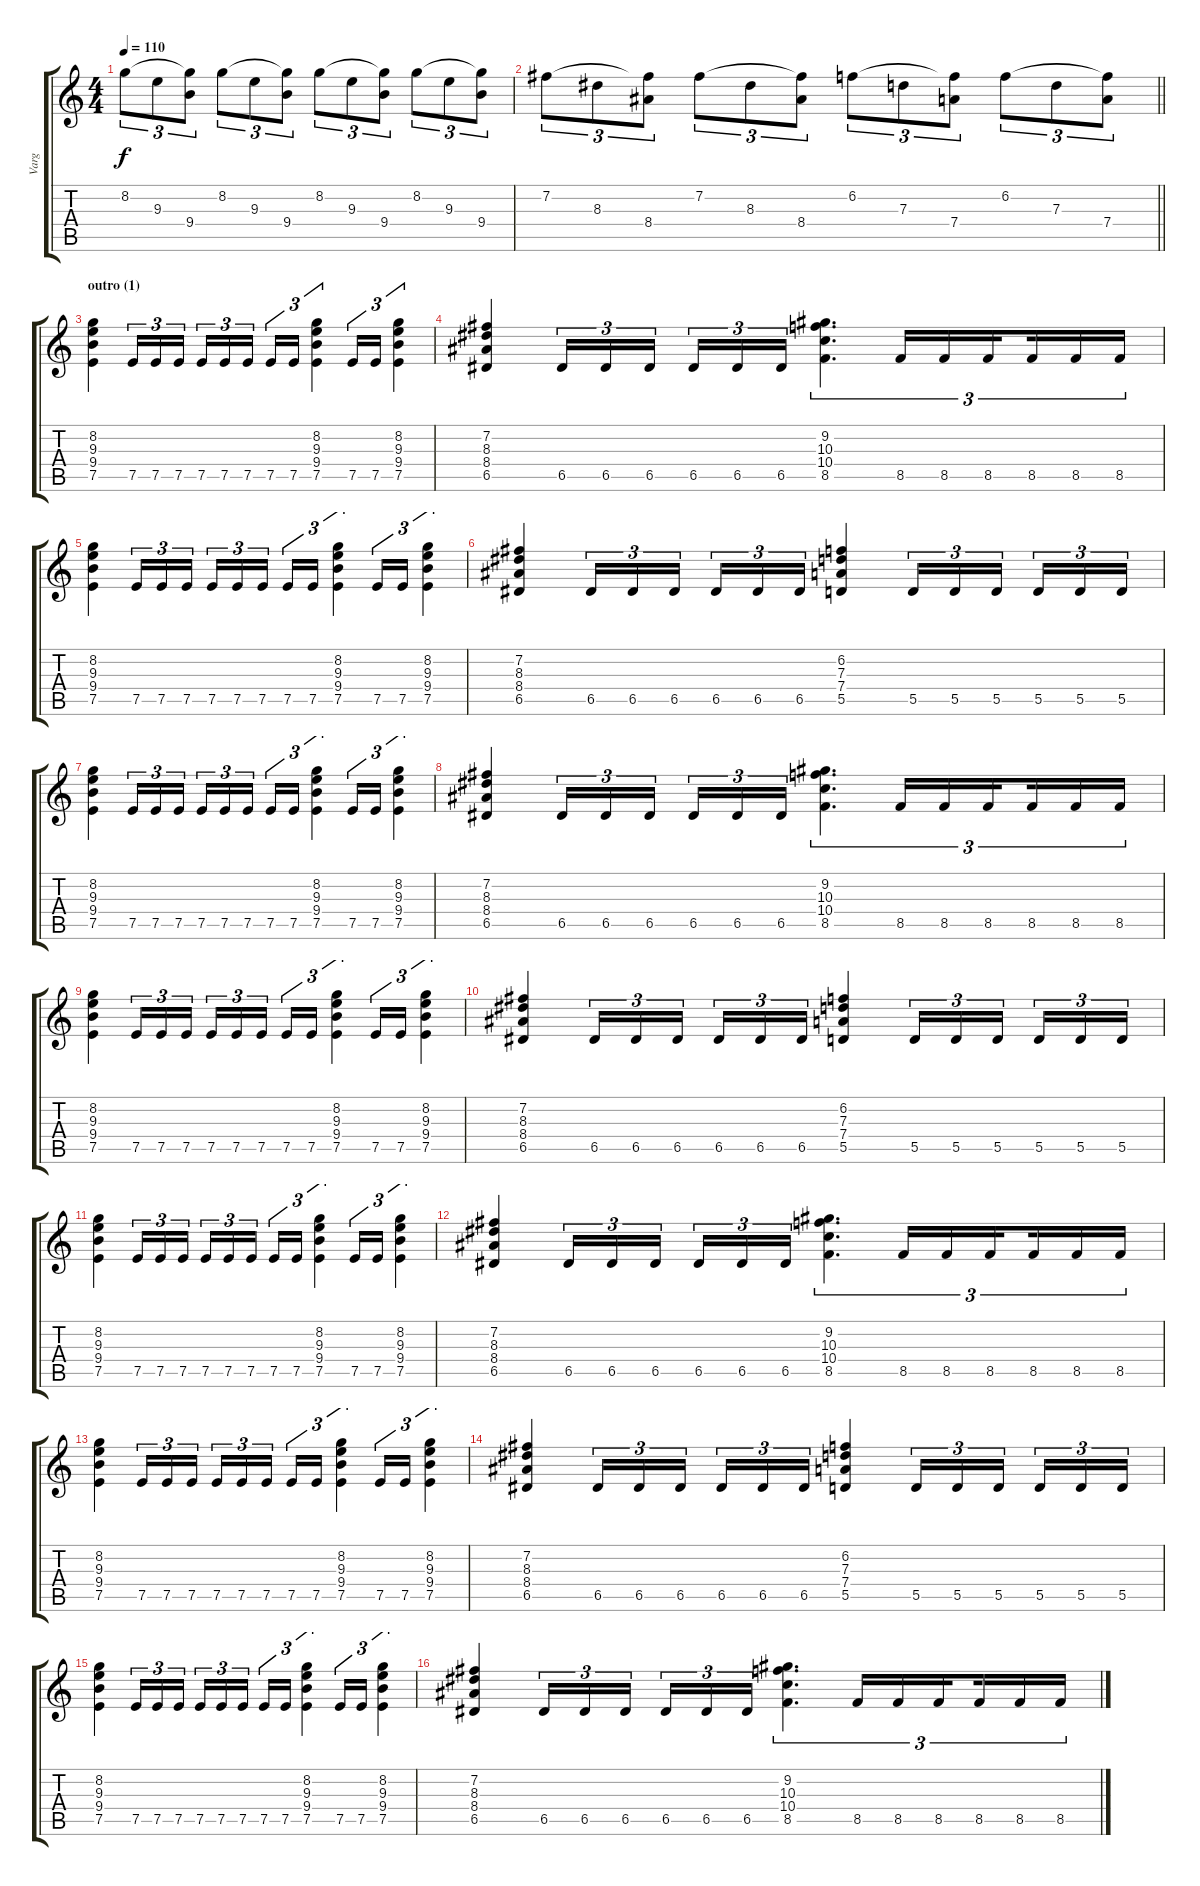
\track ("Varg" "Varg") {instrument distortionguitar}
\staff {score tabs}
\tuning (E4 B3 G3 D3 A2 E2) {hide}
\ts (4 4)
\tempo 110
\clef g2
\ks c
8.2.8{tu (3 2) dy f} 9.3.8{tu (3 2)} (8.2{t} 9.4).8{tu (3 2)} 8.2.8{tu (3 2)} 9.3.8{tu (3 2)} (8.2{t} 9.4).8{tu (3 2)} 8.2.8{tu (3 2)} 9.3.8{tu (3 2)} (8.2{t} 9.4).8{tu (3 2)} 8.2.8{tu (3 2)} 9.3.8{tu (3 2)} (8.2{t} 9.4).8{tu (3 2)} |
\barLineRight lightlight
7.2.8{tu (3 2)} 8.3.8{tu (3 2)} (7.2{t} 8.4).8{tu (3 2)} 7.2.8{tu (3 2)} 8.3.8{tu (3 2)} (7.2{t} 8.4).8{tu (3 2)} 6.2.8{tu (3 2)} 7.3.8{tu (3 2)} (6.2{t} 7.4).8{tu (3 2)} 6.2.8{tu (3 2)} 7.3.8{tu (3 2)} (6.2{t} 7.4).8{tu (3 2)} |
\section ("" "outro (1)")
(8.2 9.3 9.4 7.5).4 7.5.16{tu (3 2)} 7.5.16{tu (3 2)} 7.5.16{tu (3 2) beam splitsecondary} 7.5.16{tu (3 2)} 7.5.16{tu (3 2)} 7.5.16{tu (3 2)} 7.5.16{tu (3 2)} 7.5.16{tu (3 2)} (8.2 9.3 9.4 7.5).4{tu (3 2)} 7.5.16{tu (3 2)} 7.5.16{tu (3 2)} (8.2 9.3 9.4 7.5).4{tu (3 2)} |
(7.2 8.3 8.4 6.5).4 6.5.16{tu (3 2)} 6.5.16{tu (3 2)} 6.5.16{tu (3 2) beam splitsecondary} 6.5.16{tu (3 2)} 6.5.16{tu (3 2)} 6.5.16{tu (3 2)} (9.2 10.3 10.4 8.5).4{d tu (3 2)} 8.5.16{tu (3 2)} 8.5.16{tu (3 2)} 8.5.16{tu (3 2) beam splitsecondary} 8.5.16{tu (3 2)} 8.5.16{tu (3 2)} 8.5.16{tu (3 2)} |
(8.2 9.3 9.4 7.5).4 7.5.16{tu (3 2)} 7.5.16{tu (3 2)} 7.5.16{tu (3 2) beam splitsecondary} 7.5.16{tu (3 2)} 7.5.16{tu (3 2)} 7.5.16{tu (3 2)} 7.5.16{tu (3 2)} 7.5.16{tu (3 2)} (8.2 9.3 9.4 7.5).4{tu (3 2)} 7.5.16{tu (3 2)} 7.5.16{tu (3 2)} (8.2 9.3 9.4 7.5).4{tu (3 2)} |
(7.2 8.3 8.4 6.5).4 6.5.16{tu (3 2)} 6.5.16{tu (3 2)} 6.5.16{tu (3 2) beam splitsecondary} 6.5.16{tu (3 2)} 6.5.16{tu (3 2)} 6.5.16{tu (3 2)} (6.2 7.3 7.4 5.5).4 5.5.16{tu (3 2)} 5.5.16{tu (3 2)} 5.5.16{tu (3 2) beam splitsecondary} 5.5.16{tu (3 2)} 5.5.16{tu (3 2)} 5.5.16{tu (3 2)} |
(8.2 9.3 9.4 7.5).4 7.5.16{tu (3 2)} 7.5.16{tu (3 2)} 7.5.16{tu (3 2) beam splitsecondary} 7.5.16{tu (3 2)} 7.5.16{tu (3 2)} 7.5.16{tu (3 2)} 7.5.16{tu (3 2)} 7.5.16{tu (3 2)} (8.2 9.3 9.4 7.5).4{tu (3 2)} 7.5.16{tu (3 2)} 7.5.16{tu (3 2)} (8.2 9.3 9.4 7.5).4{tu (3 2)} |
(7.2 8.3 8.4 6.5).4 6.5.16{tu (3 2)} 6.5.16{tu (3 2)} 6.5.16{tu (3 2) beam splitsecondary} 6.5.16{tu (3 2)} 6.5.16{tu (3 2)} 6.5.16{tu (3 2)} (9.2 10.3 10.4 8.5).4{d tu (3 2)} 8.5.16{tu (3 2)} 8.5.16{tu (3 2)} 8.5.16{tu (3 2) beam splitsecondary} 8.5.16{tu (3 2)} 8.5.16{tu (3 2)} 8.5.16{tu (3 2)} |
(8.2 9.3 9.4 7.5).4 7.5.16{tu (3 2)} 7.5.16{tu (3 2)} 7.5.16{tu (3 2) beam splitsecondary} 7.5.16{tu (3 2)} 7.5.16{tu (3 2)} 7.5.16{tu (3 2)} 7.5.16{tu (3 2)} 7.5.16{tu (3 2)} (8.2 9.3 9.4 7.5).4{tu (3 2)} 7.5.16{tu (3 2)} 7.5.16{tu (3 2)} (8.2 9.3 9.4 7.5).4{tu (3 2)} |
(7.2 8.3 8.4 6.5).4 6.5.16{tu (3 2)} 6.5.16{tu (3 2)} 6.5.16{tu (3 2) beam splitsecondary} 6.5.16{tu (3 2)} 6.5.16{tu (3 2)} 6.5.16{tu (3 2)} (6.2 7.3 7.4 5.5).4 5.5.16{tu (3 2)} 5.5.16{tu (3 2)} 5.5.16{tu (3 2) beam splitsecondary} 5.5.16{tu (3 2)} 5.5.16{tu (3 2)} 5.5.16{tu (3 2)} |
(8.2 9.3 9.4 7.5).4 7.5.16{tu (3 2)} 7.5.16{tu (3 2)} 7.5.16{tu (3 2) beam splitsecondary} 7.5.16{tu (3 2)} 7.5.16{tu (3 2)} 7.5.16{tu (3 2)} 7.5.16{tu (3 2)} 7.5.16{tu (3 2)} (8.2 9.3 9.4 7.5).4{tu (3 2)} 7.5.16{tu (3 2)} 7.5.16{tu (3 2)} (8.2 9.3 9.4 7.5).4{tu (3 2)} |
(7.2 8.3 8.4 6.5).4 6.5.16{tu (3 2)} 6.5.16{tu (3 2)} 6.5.16{tu (3 2) beam splitsecondary} 6.5.16{tu (3 2)} 6.5.16{tu (3 2)} 6.5.16{tu (3 2)} (9.2 10.3 10.4 8.5).4{d tu (3 2)} 8.5.16{tu (3 2)} 8.5.16{tu (3 2)} 8.5.16{tu (3 2) beam splitsecondary} 8.5.16{tu (3 2)} 8.5.16{tu (3 2)} 8.5.16{tu (3 2)} |
(8.2 9.3 9.4 7.5).4 7.5.16{tu (3 2)} 7.5.16{tu (3 2)} 7.5.16{tu (3 2) beam splitsecondary} 7.5.16{tu (3 2)} 7.5.16{tu (3 2)} 7.5.16{tu (3 2)} 7.5.16{tu (3 2)} 7.5.16{tu (3 2)} (8.2 9.3 9.4 7.5).4{tu (3 2)} 7.5.16{tu (3 2)} 7.5.16{tu (3 2)} (8.2 9.3 9.4 7.5).4{tu (3 2)} |
(7.2 8.3 8.4 6.5).4 6.5.16{tu (3 2)} 6.5.16{tu (3 2)} 6.5.16{tu (3 2) beam splitsecondary} 6.5.16{tu (3 2)} 6.5.16{tu (3 2)} 6.5.16{tu (3 2)} (6.2 7.3 7.4 5.5).4 5.5.16{tu (3 2)} 5.5.16{tu (3 2)} 5.5.16{tu (3 2) beam splitsecondary} 5.5.16{tu (3 2)} 5.5.16{tu (3 2)} 5.5.16{tu (3 2)} |
(8.2 9.3 9.4 7.5).4 7.5.16{tu (3 2)} 7.5.16{tu (3 2)} 7.5.16{tu (3 2) beam splitsecondary} 7.5.16{tu (3 2)} 7.5.16{tu (3 2)} 7.5.16{tu (3 2)} 7.5.16{tu (3 2)} 7.5.16{tu (3 2)} (8.2 9.3 9.4 7.5).4{tu (3 2)} 7.5.16{tu (3 2)} 7.5.16{tu (3 2)} (8.2 9.3 9.4 7.5).4{tu (3 2)} |
(7.2 8.3 8.4 6.5).4 6.5.16{tu (3 2)} 6.5.16{tu (3 2)} 6.5.16{tu (3 2) beam splitsecondary} 6.5.16{tu (3 2)} 6.5.16{tu (3 2)} 6.5.16{tu (3 2)} (9.2 10.3 10.4 8.5).4{d tu (3 2)} 8.5.16{tu (3 2)} 8.5.16{tu (3 2)} 8.5.16{tu (3 2) beam splitsecondary} 8.5.16{tu (3 2)} 8.5.16{tu (3 2)} 8.5.16{tu (3 2)}
